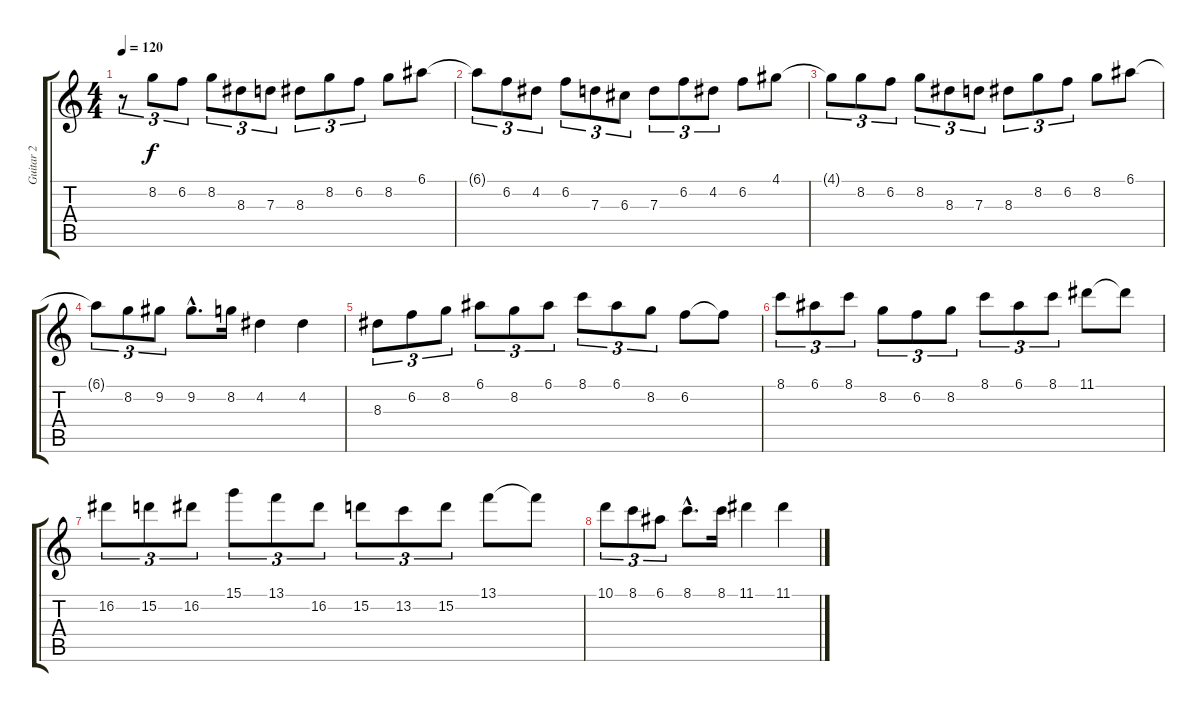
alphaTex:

\track ("Guitar 2" "Guitar 2") {instrument overdrivenguitar}
\staff {score tabs}
\tuning (E4 B3 G3 D3 A2 D2) {hide}
\ts (4 4)
\tempo 120
\clef g2
\ks c
r.8{tu (3 2) dy f} 8.2.8{tu (3 2)} 6.2.8{tu (3 2)} 8.2.8{tu (3 2)} 8.3.8{tu (3 2)} 7.3.8{tu (3 2)} 8.3.8{tu (3 2)} 8.2.8{tu (3 2)} 6.2.8{tu (3 2)} 8.2.8 6.1.8 |
6.1{t}.8{tu (3 2)} 6.2.8{tu (3 2)} 4.2.8{tu (3 2)} 6.2.8{tu (3 2)} 7.3.8{tu (3 2)} 6.3.8{tu (3 2)} 7.3.8{tu (3 2)} 6.2.8{tu (3 2)} 4.2.8{tu (3 2)} 6.2.8 4.1.8 |
4.1{t}.8{tu (3 2)} 8.2.8{tu (3 2)} 6.2.8{tu (3 2)} 8.2.8{tu (3 2)} 8.3.8{tu (3 2)} 7.3.8{tu (3 2)} 8.3.8{tu (3 2)} 8.2.8{tu (3 2)} 6.2.8{tu (3 2)} 8.2.8 6.1.8 |
6.1{t}.8{tu (3 2)} 8.2.8{tu (3 2)} 9.2.8{tu (3 2)} 9.2{hac}.8{d} 8.2.16 4.2.4 4.2.4 |
8.3.8{tu (3 2)} 6.2.8{tu (3 2)} 8.2.8{tu (3 2)} 6.1.8{tu (3 2)} 8.2.8{tu (3 2)} 6.1.8{tu (3 2)} 8.1.8{tu (3 2)} 6.1.8{tu (3 2)} 8.2.8{tu (3 2)} 6.2.8 6.2{t}.8 |
8.1.8{tu (3 2)} 6.1.8{tu (3 2)} 8.1.8{tu (3 2)} 8.2.8{tu (3 2)} 6.2.8{tu (3 2)} 8.2.8{tu (3 2)} 8.1.8{tu (3 2)} 6.1.8{tu (3 2)} 8.1.8{tu (3 2)} 11.1.8 11.1{t}.8 |
16.2.8{tu (3 2)} 15.2.8{tu (3 2)} 16.2.8{tu (3 2)} 15.1.8{tu (3 2)} 13.1.8{tu (3 2)} 16.2.8{tu (3 2)} 15.2.8{tu (3 2)} 13.2.8{tu (3 2)} 15.2.8{tu (3 2)} 13.1.8 13.1{t}.8 |
10.1.8{tu (3 2)} 8.1.8{tu (3 2)} 6.1.8{tu (3 2)} 8.1{hac}.8{d} 8.1.16 11.1.4 11.1.4
